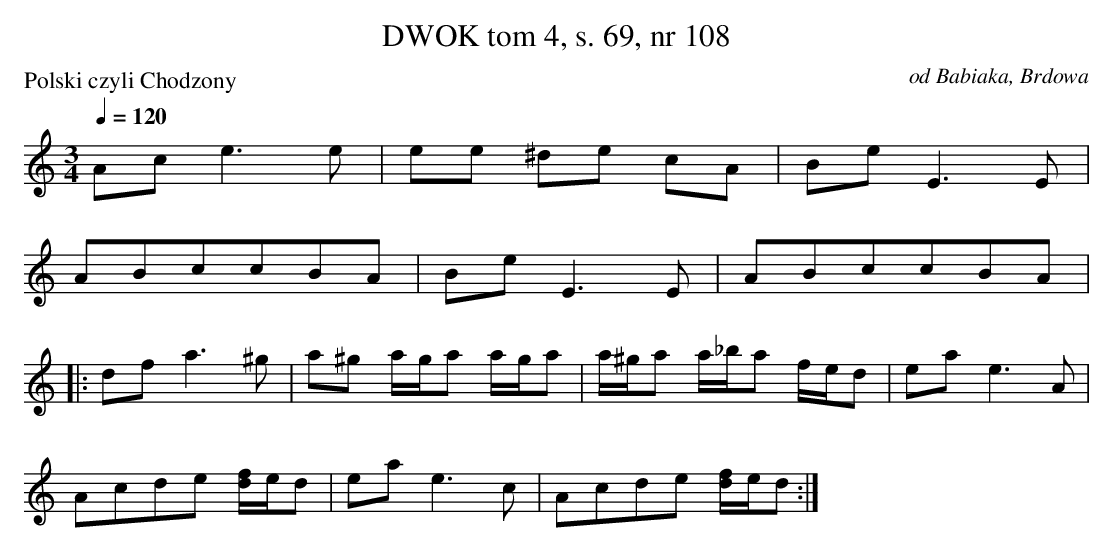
X:1
O:od Babiaka, Brdowa
T: DWOK tom 4, s. 69, nr 108
P:Polski czyli Chodzony
L:1/8
M:3/4
K:C
Q:1/4=120
Ace3e|ee ^de cA|BeE3E|
ABccBA|BeE3E|ABccBA|
|:dfa3^g|a^g a/g/a a/g/a|a/^g/a a/_b/a f/e/d|ea e3A|
Acde [f/d/]e/d|eae3c|Acde [f/d/]e/d:|
